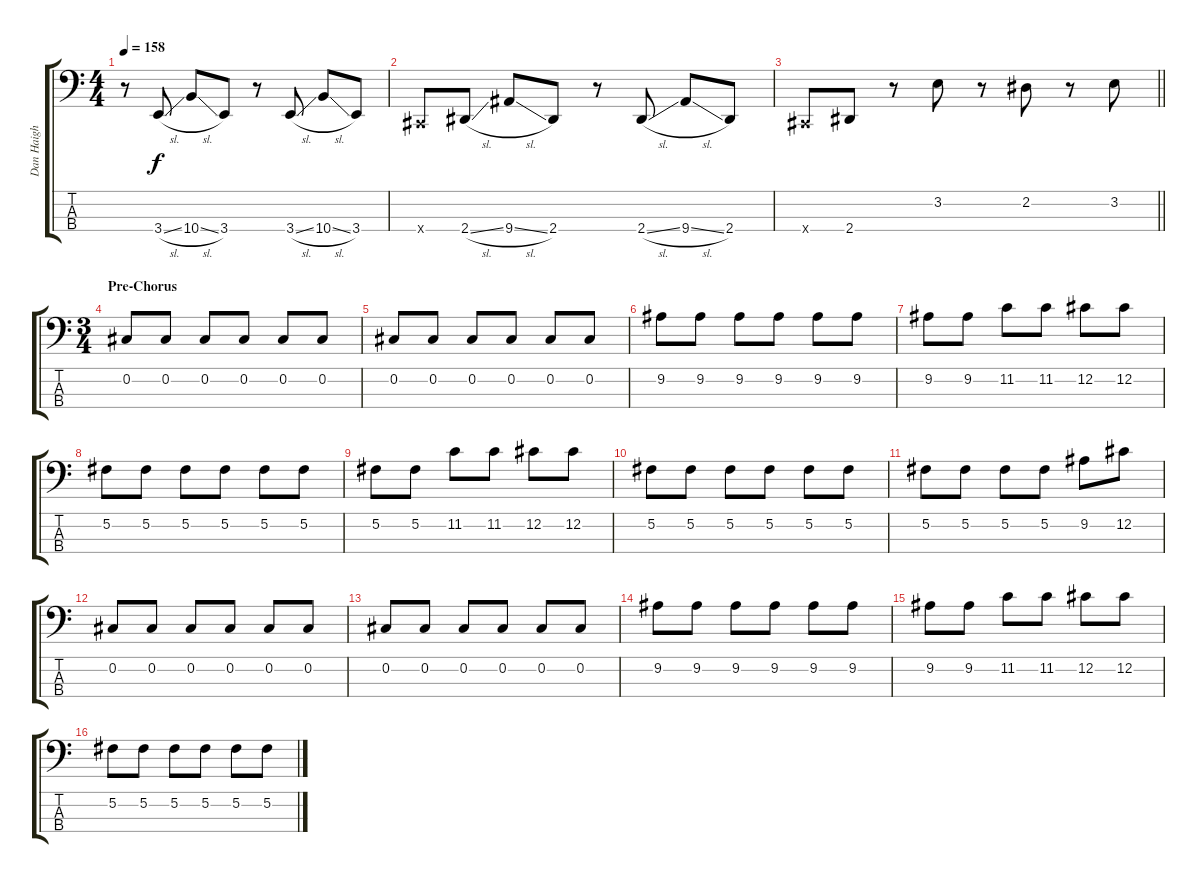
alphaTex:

\track ("Dan Haigh" "Dan Haigh") {instrument electricbasspick}
\staff {score tabs}
\tuning (Gb2 Db2 Ab1 Db1) {hide}
\ts (4 4)
\tempo 158
\clef f4
\ks c
r.8{dy f} 3.4{sl}.8 10.4{sl}.8 3.4.8 r.8 3.4{sl}.8 10.4{sl}.8 3.4.8 |
0.4{x}.8 2.4{sl}.8 9.4{sl}.8 2.4.8 r.8 2.4{sl}.8 9.4{sl}.8 2.4.8 |
\barLineRight lightlight
0.4{x}.8 2.4.8 r.8 3.2.8 r.8 2.2.8 r.8 3.2.8 |
\ts (3 4)
\section ("" "Pre-Chorus")
0.2.8{volume 6 instrument electricbasspick} 0.2.8 0.2.8 0.2.8 0.2.8 0.2.8 |
0.2.8 0.2.8 0.2.8 0.2.8 0.2.8 0.2.8 |
9.2.8 9.2.8 9.2.8 9.2.8 9.2.8 9.2.8 |
9.2.8 9.2.8 11.2.8 11.2.8 12.2.8 12.2.8 |
5.2.8 5.2.8 5.2.8 5.2.8 5.2.8 5.2.8 |
5.2.8 5.2.8 11.2.8 11.2.8 12.2.8 12.2.8 |
5.2.8 5.2.8 5.2.8 5.2.8 5.2.8 5.2.8 |
5.2.8 5.2.8 5.2.8 5.2.8 9.2.8 12.2.8 |
0.2.8 0.2.8 0.2.8 0.2.8 0.2.8 0.2.8 |
0.2.8 0.2.8 0.2.8 0.2.8 0.2.8 0.2.8 |
9.2.8 9.2.8 9.2.8 9.2.8 9.2.8 9.2.8 |
9.2.8 9.2.8 11.2.8 11.2.8 12.2.8 12.2.8 |
5.2.8 5.2.8 5.2.8 5.2.8 5.2.8 5.2.8
